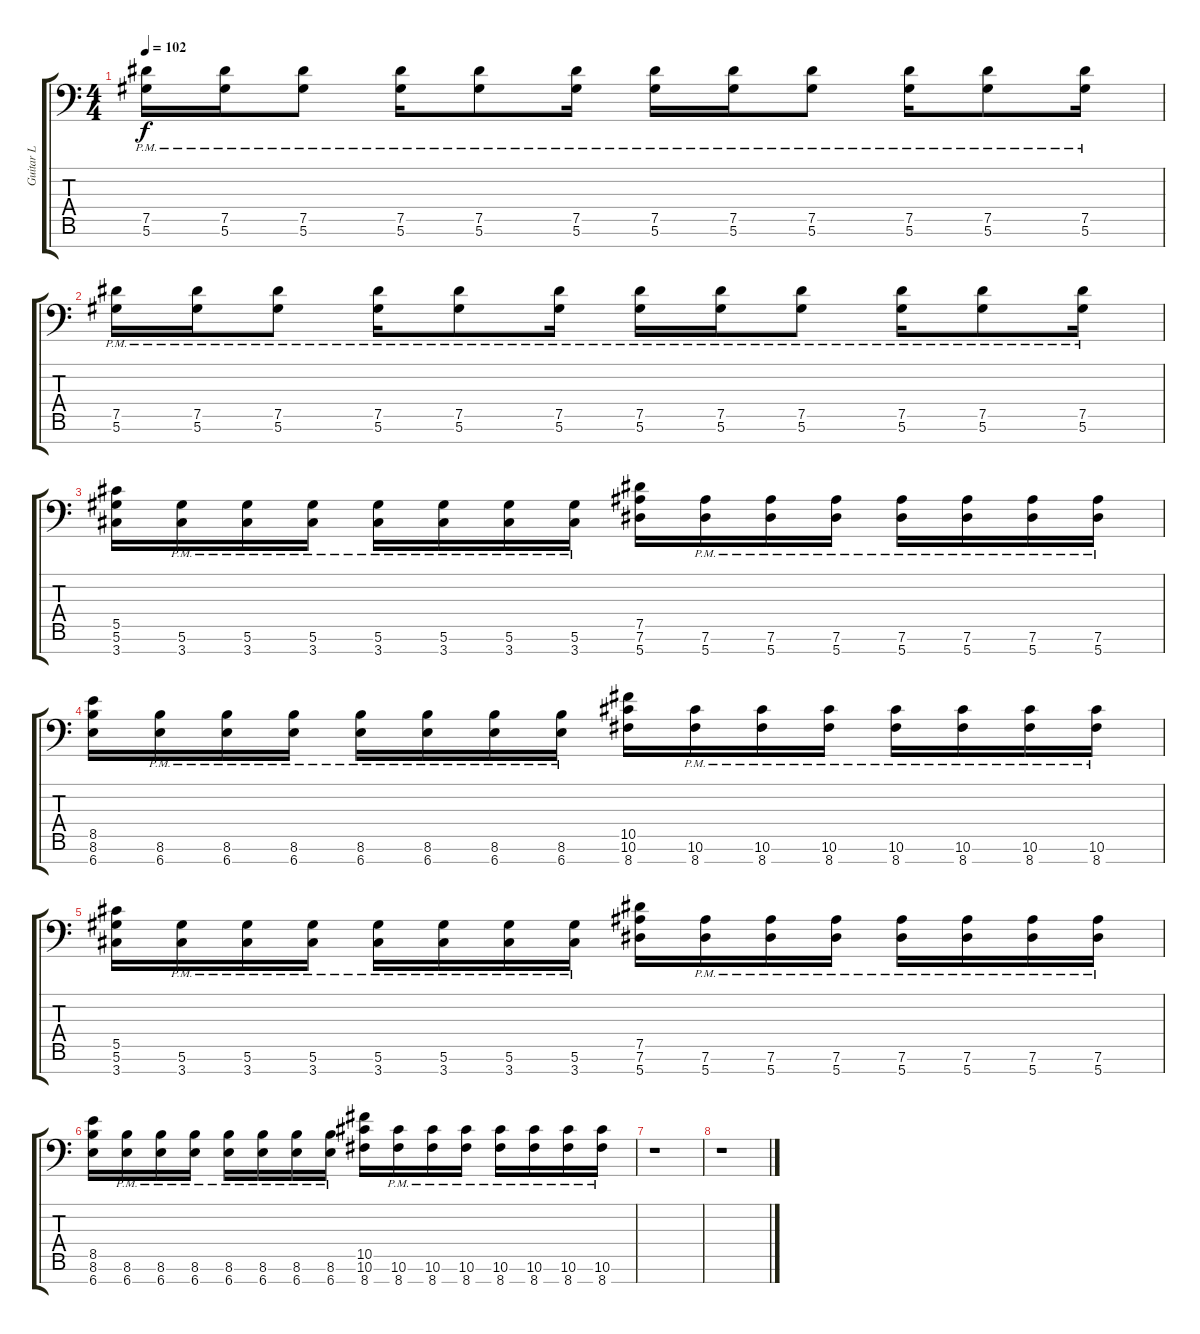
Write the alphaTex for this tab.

\track ("Guitar L" "Guitar L") {instrument distortionguitar}
\staff {score tabs}
\tuning (Eb4 Bb3 Gb3 Db3 Ab2 Eb2 Bb1) {hide}
\ts (4 4)
\tempo 102
\clef f4
\ks c
(7.5{pm} 5.6{pm}).16{dy f} (7.5{pm} 5.6{pm}).16 (7.5{pm} 5.6{pm}).8 (7.5{pm} 5.6{pm}).16 (7.5{pm} 5.6{pm}).8 (7.5{pm} 5.6{pm}).16 (7.5{pm} 5.6{pm}).16 (7.5{pm} 5.6{pm}).16 (7.5{pm} 5.6{pm}).8 (7.5{pm} 5.6{pm}).16 (7.5{pm} 5.6{pm}).8 (7.5{pm} 5.6{pm}).16 |
(7.5{pm} 5.6{pm}).16 (7.5{pm} 5.6{pm}).16 (7.5{pm} 5.6{pm}).8 (7.5{pm} 5.6{pm}).16 (7.5{pm} 5.6{pm}).8 (7.5{pm} 5.6{pm}).16 (7.5{pm} 5.6{pm}).16 (7.5{pm} 5.6{pm}).16 (7.5{pm} 5.6{pm}).8 (7.5{pm} 5.6{pm}).16 (7.5{pm} 5.6{pm}).8 (7.5{pm} 5.6{pm}).16 |
(5.5 5.6 3.7).16 (5.6{pm} 3.7{pm}).16 (5.6{pm} 3.7{pm}).16 (5.6{pm} 3.7{pm}).16 (5.6{pm} 3.7{pm}).16 (5.6{pm} 3.7{pm}).16 (5.6{pm} 3.7{pm}).16 (5.6{pm} 3.7{pm}).16 (7.5 7.6 5.7).16 (7.6{pm} 5.7{pm}).16 (7.6{pm} 5.7{pm}).16 (7.6{pm} 5.7{pm}).16 (7.6{pm} 5.7{pm}).16 (7.6{pm} 5.7{pm}).16 (7.6{pm} 5.7{pm}).16 (7.6{pm} 5.7{pm}).16 |
(8.5 8.6 6.7).16 (8.6{pm} 6.7{pm}).16 (8.6{pm} 6.7{pm}).16 (8.6{pm} 6.7{pm}).16 (8.6{pm} 6.7{pm}).16 (8.6{pm} 6.7{pm}).16 (8.6{pm} 6.7{pm}).16 (8.6{pm} 6.7{pm}).16 (10.5 10.6 8.7).16 (10.6{pm} 8.7{pm}).16 (10.6{pm} 8.7{pm}).16 (10.6{pm} 8.7{pm}).16 (10.6{pm} 8.7{pm}).16 (10.6{pm} 8.7{pm}).16 (10.6{pm} 8.7{pm}).16 (10.6{pm} 8.7{pm}).16 |
(5.5 5.6 3.7).16 (5.6{pm} 3.7{pm}).16 (5.6{pm} 3.7{pm}).16 (5.6{pm} 3.7{pm}).16 (5.6{pm} 3.7{pm}).16 (5.6{pm} 3.7{pm}).16 (5.6{pm} 3.7{pm}).16 (5.6{pm} 3.7{pm}).16 (7.5 7.6 5.7).16 (7.6{pm} 5.7{pm}).16 (7.6{pm} 5.7{pm}).16 (7.6{pm} 5.7{pm}).16 (7.6{pm} 5.7{pm}).16 (7.6{pm} 5.7{pm}).16 (7.6{pm} 5.7{pm}).16 (7.6{pm} 5.7{pm}).16 |
(8.5 8.6 6.7).16 (8.6{pm} 6.7{pm}).16 (8.6{pm} 6.7{pm}).16 (8.6{pm} 6.7{pm}).16 (8.6{pm} 6.7{pm}).16 (8.6{pm} 6.7{pm}).16 (8.6{pm} 6.7{pm}).16 (8.6{pm} 6.7{pm}).16 (10.5 10.6 8.7).16 (10.6{pm} 8.7{pm}).16 (10.6{pm} 8.7{pm}).16 (10.6{pm} 8.7{pm}).16 (10.6{pm} 8.7{pm}).16 (10.6{pm} 8.7{pm}).16 (10.6{pm} 8.7{pm}).16 (10.6{pm} 8.7{pm}).16 |
r.1 |
r.1
